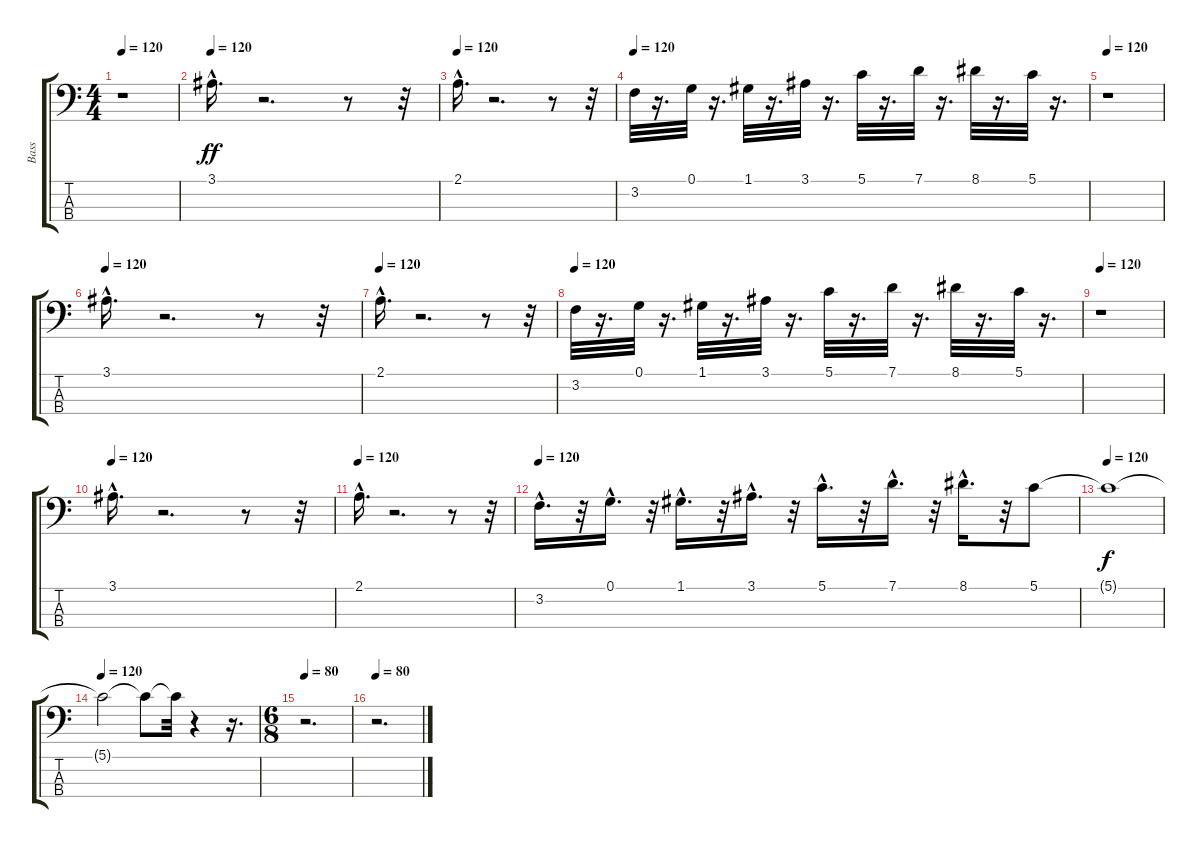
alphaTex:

\track ("Bass" "Bass") {instrument fretlessbass}
\staff {score tabs}
\tuning (G2 D2 A1 E1) {hide}
\ts (4 4)
\tempo 120
\clef f4
\ks c
r.1{dy ff} |
\tempo 120
3.1{hac}.16{d} r.2{d} r.8 r.32 |
\tempo 120
2.1{hac}.16{d} r.2{d} r.8 r.32 |
\tempo 120
3.2.32 r.16{d} 0.1.32 r.16{d} 1.1.32 r.16{d} 3.1.32 r.16{d} 5.1.32 r.16{d} 7.1.32 r.16{d} 8.1.32 r.16{d} 5.1.32 r.16{d} |
\tempo 120
r.1 |
\tempo 120
3.1{hac}.16{d} r.2{d} r.8 r.32 |
\tempo 120
2.1{hac}.16{d} r.2{d} r.8 r.32 |
\tempo 120
3.2.32 r.16{d} 0.1.32 r.16{d} 1.1.32 r.16{d} 3.1.32 r.16{d} 5.1.32 r.16{d} 7.1.32 r.16{d} 8.1.32 r.16{d} 5.1.32 r.16{d} |
\tempo 120
r.1 |
\tempo 120
3.1{hac}.16{d} r.2{d} r.8 r.32 |
\tempo 120
2.1{hac}.16{d} r.2{d} r.8 r.32 |
\tempo 120
3.2{hac}.16{d} r.32 0.1{hac}.16{d volume 12} r.32 1.1{hac}.16{d volume 12} r.32 3.1{hac}.16{d volume 11} r.32 5.1{hac}.16{d volume 11} r.32 7.1{hac}.16{d volume 11} r.32 8.1{hac}.16{d volume 10} r.32 5.1.8{volume 10} |
\tempo 120
5.1{t}.1{dy f} |
\tempo 120
5.1{t}.2 5.1{t}.8 5.1{t}.32 r.4 r.16{d} |
\ts (6 8)
\tempo 80
r.2{d} |
\tempo 80
r.2{d}
